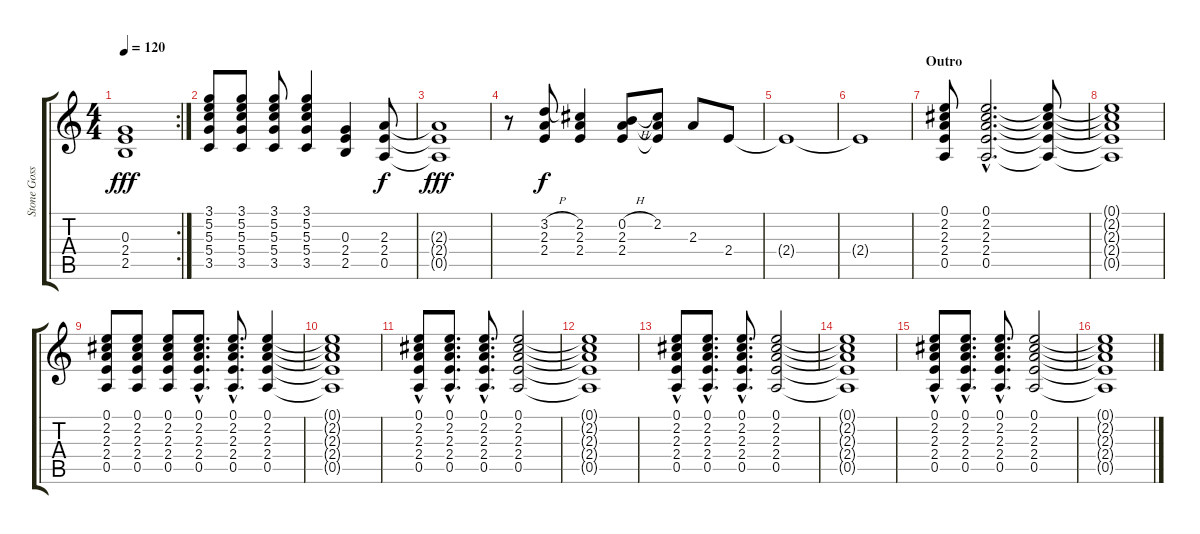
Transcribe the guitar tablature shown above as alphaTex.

\track ("Stone Gossard" "Stone Goss") {instrument acousticguitarsteel}
\staff {score tabs}
\tuning (E4 B3 G3 D3 A2 E2) {hide}
\rc 2
\ts (4 4)
\tempo 120
\clef g2
\ks c
(0.3{t} 2.4{t} 2.5{t}).1{dy fff} |
(3.1 5.2 5.3 5.4 3.5).8 (3.1 5.2 5.3 5.4 3.5).8 (3.1 5.2 5.3 5.4 3.5).8 (3.1 5.2 5.3 5.4 3.5).4 (0.3 2.4 2.5).4 (2.3 2.4 0.5).8{dy f} |
(2.3{t} 2.4{t} 0.5{t}).1{dy fff} |
r.8 (3.2{h} 2.3 2.4).8{dy f} (2.2 2.3 2.4).4 (0.2{h} 2.3 2.4).8 (2.2 2.3{t} 2.4{t}).8 2.3.8 2.4.8 |
2.4{t}.1 |
2.4{t}.1 |
\section ("" "Outro")
(0.1 2.2 2.3 2.4 0.5).8 (0.1{hac} 2.2{hac} 2.3{hac} 2.4{hac} 0.5{hac}).2{d} (0.1{t} 2.2{t} 2.3{t} 2.4{t} 0.5{t}).8 |
(0.1{t} 2.2{t} 2.3{t} 2.4{t} 0.5{t}).1 |
(0.1 2.2 2.3 2.4 0.5).8 (0.1 2.2 2.3 2.4 0.5).8 (0.1 2.2 2.3 2.4 0.5).8 (0.1{hac} 2.2{hac} 2.3{hac} 2.4{hac} 0.5{hac}).8{d} (0.1{hac} 2.2{hac} 2.3{hac} 2.4{hac} 0.5{hac}).8{d} (0.1 2.2 2.3 2.4 0.5).4 |
(0.1{t} 2.2{t} 2.3{t} 2.4{t} 0.5{t}).1 |
(0.1 2.2 2.3{hac} 2.4 0.5).8 (0.1{hac} 2.2{hac} 2.3{hac} 2.4{hac} 0.5{hac}).8{d} (0.1{hac} 2.2{hac} 2.3{hac} 2.4{hac} 0.5{hac}).8{d} (0.1 2.2 2.3 2.4 0.5).2 |
(0.1{t} 2.2{t} 2.3{t} 2.4{t} 0.5{t}).1 |
(0.1 2.2 2.3{hac} 2.4 0.5).8 (0.1{hac} 2.2{hac} 2.3{hac} 2.4{hac} 0.5{hac}).8{d} (0.1{hac} 2.2{hac} 2.3{hac} 2.4{hac} 0.5{hac}).8{d} (0.1 2.2 2.3 2.4 0.5).2 |
(0.1{t} 2.2{t} 2.3{t} 2.4{t} 0.5{t}).1 |
(0.1 2.2 2.3{hac} 2.4 0.5).8 (0.1{hac} 2.2{hac} 2.3{hac} 2.4{hac} 0.5{hac}).8{d} (0.1{hac} 2.2{hac} 2.3{hac} 2.4{hac} 0.5{hac}).8{d} (0.1 2.2 2.3 2.4 0.5).2 |
(0.1{t} 2.2{t} 2.3{t} 2.4{t} 0.5{t}).1
